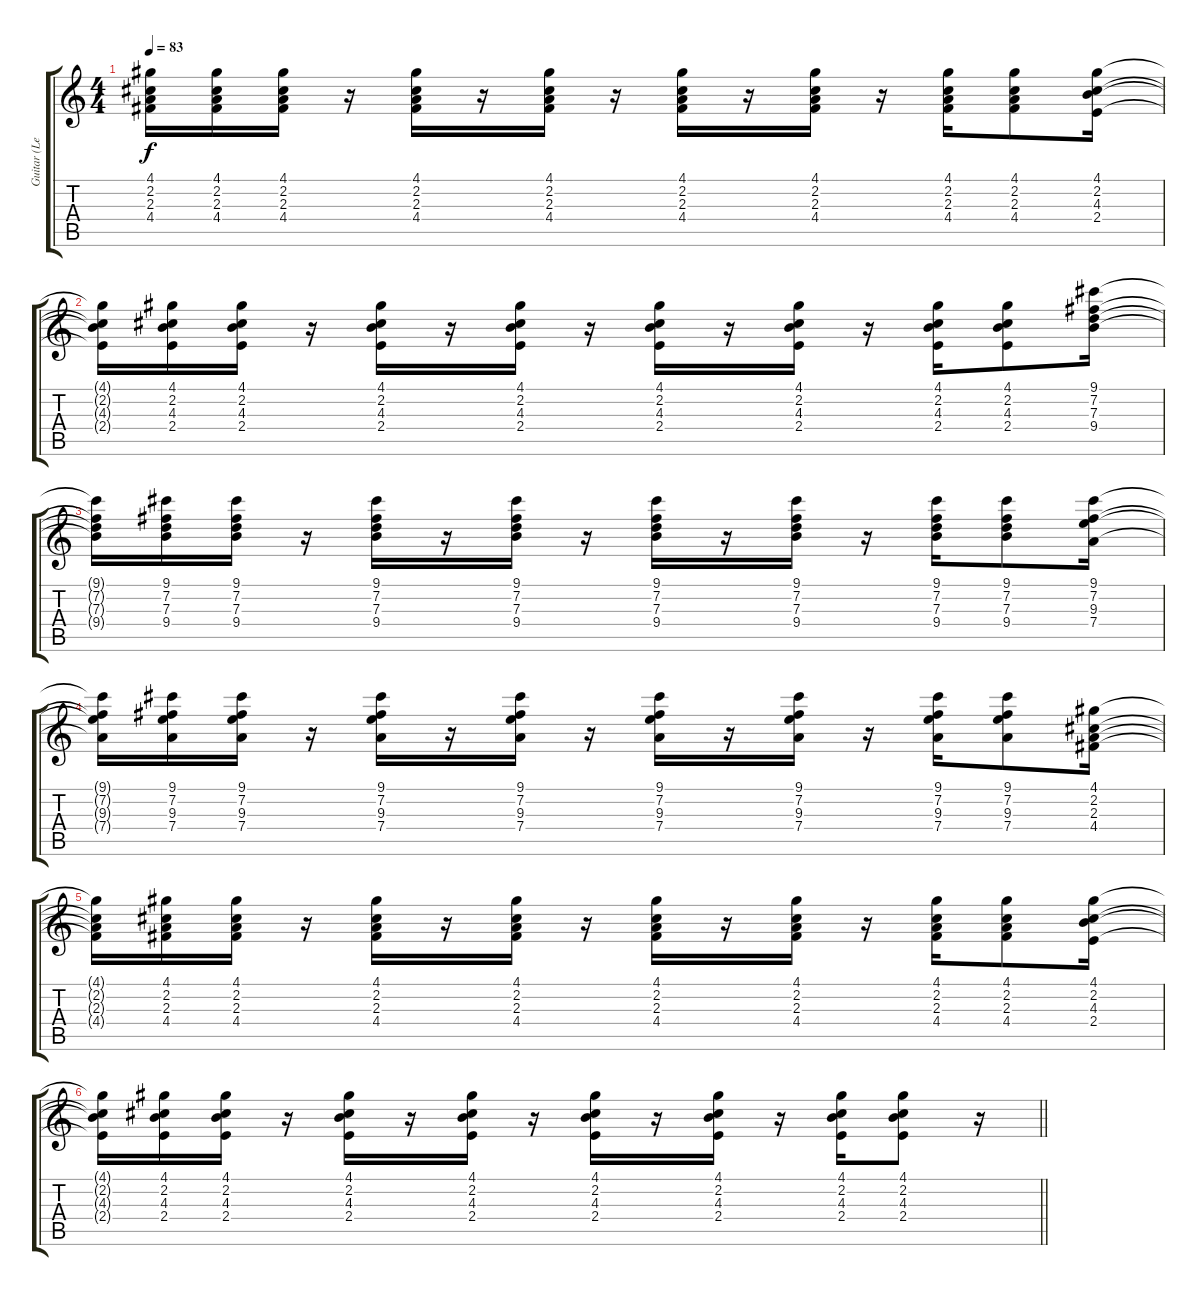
\track ("Guitar (Lead)" "Guitar (Le") {instrument electricguitarjazz}
\staff {score tabs}
\tuning (E4 B3 G3 D3 A2 E2) {hide}
\ts (4 4)
\tempo 83
\clef g2
\ks c
(4.1{t} 2.2{t} 2.3{t} 4.4{t}).16{dy f} (4.1 2.2 2.3 4.4).16 (4.1 2.2 2.3 4.4).16 r.16 (4.1 2.2 2.3 4.4).16 r.16 (4.1 2.2 2.3 4.4).16 r.16 (4.1 2.2 2.3 4.4).16 r.16 (4.1 2.2 2.3 4.4).16 r.16 (4.1 2.2 2.3 4.4).16 (4.1 2.2 2.3 4.4).8 (4.1 2.2 4.3 2.4).16 |
(4.1{t} 2.2{t} 4.3{t} 2.4{t}).16 (4.1 2.2 4.3 2.4).16 (4.1 2.2 4.3 2.4).16 r.16 (4.1 2.2 4.3 2.4).16 r.16 (4.1 2.2 4.3 2.4).16 r.16 (4.1 2.2 4.3 2.4).16 r.16 (4.1 2.2 4.3 2.4).16 r.16 (4.1 2.2 4.3 2.4).16 (4.1 2.2 4.3 2.4).8 (9.1 7.2 7.3 9.4).16 |
(9.1{t} 7.2{t} 7.3{t} 9.4{t}).16 (9.1 7.2 7.3 9.4).16 (9.1 7.2 7.3 9.4).16 r.16 (9.1 7.2 7.3 9.4).16 r.16 (9.1 7.2 7.3 9.4).16 r.16 (9.1 7.2 7.3 9.4).16 r.16 (9.1 7.2 7.3 9.4).16 r.16 (9.1 7.2 7.3 9.4).16 (9.1 7.2 7.3 9.4).8 (9.1 7.2 9.3 7.4).16 |
(9.1{t} 7.2{t} 9.3{t} 7.4{t}).16 (9.1 7.2 9.3 7.4).16 (9.1 7.2 9.3 7.4).16 r.16 (9.1 7.2 9.3 7.4).16 r.16 (9.1 7.2 9.3 7.4).16 r.16 (9.1 7.2 9.3 7.4).16 r.16 (9.1 7.2 9.3 7.4).16 r.16 (9.1 7.2 9.3 7.4).16 (9.1 7.2 9.3 7.4).8 (4.1 2.2 2.3 4.4).16 |
(4.1{t} 2.2{t} 2.3{t} 4.4{t}).16 (4.1 2.2 2.3 4.4).16 (4.1 2.2 2.3 4.4).16 r.16 (4.1 2.2 2.3 4.4).16 r.16 (4.1 2.2 2.3 4.4).16 r.16 (4.1 2.2 2.3 4.4).16 r.16 (4.1 2.2 2.3 4.4).16 r.16 (4.1 2.2 2.3 4.4).16 (4.1 2.2 2.3 4.4).8 (4.1 2.2 4.3 2.4).16 |
\barLineRight lightlight
(4.1{t} 2.2{t} 4.3{t} 2.4{t}).16 (4.1 2.2 4.3 2.4).16 (4.1 2.2 4.3 2.4).16 r.16 (4.1 2.2 4.3 2.4).16 r.16 (4.1 2.2 4.3 2.4).16 r.16 (4.1 2.2 4.3 2.4).16 r.16 (4.1 2.2 4.3 2.4).16 r.16 (4.1 2.2 4.3 2.4).16 (4.1 2.2 4.3 2.4).8 r.16
